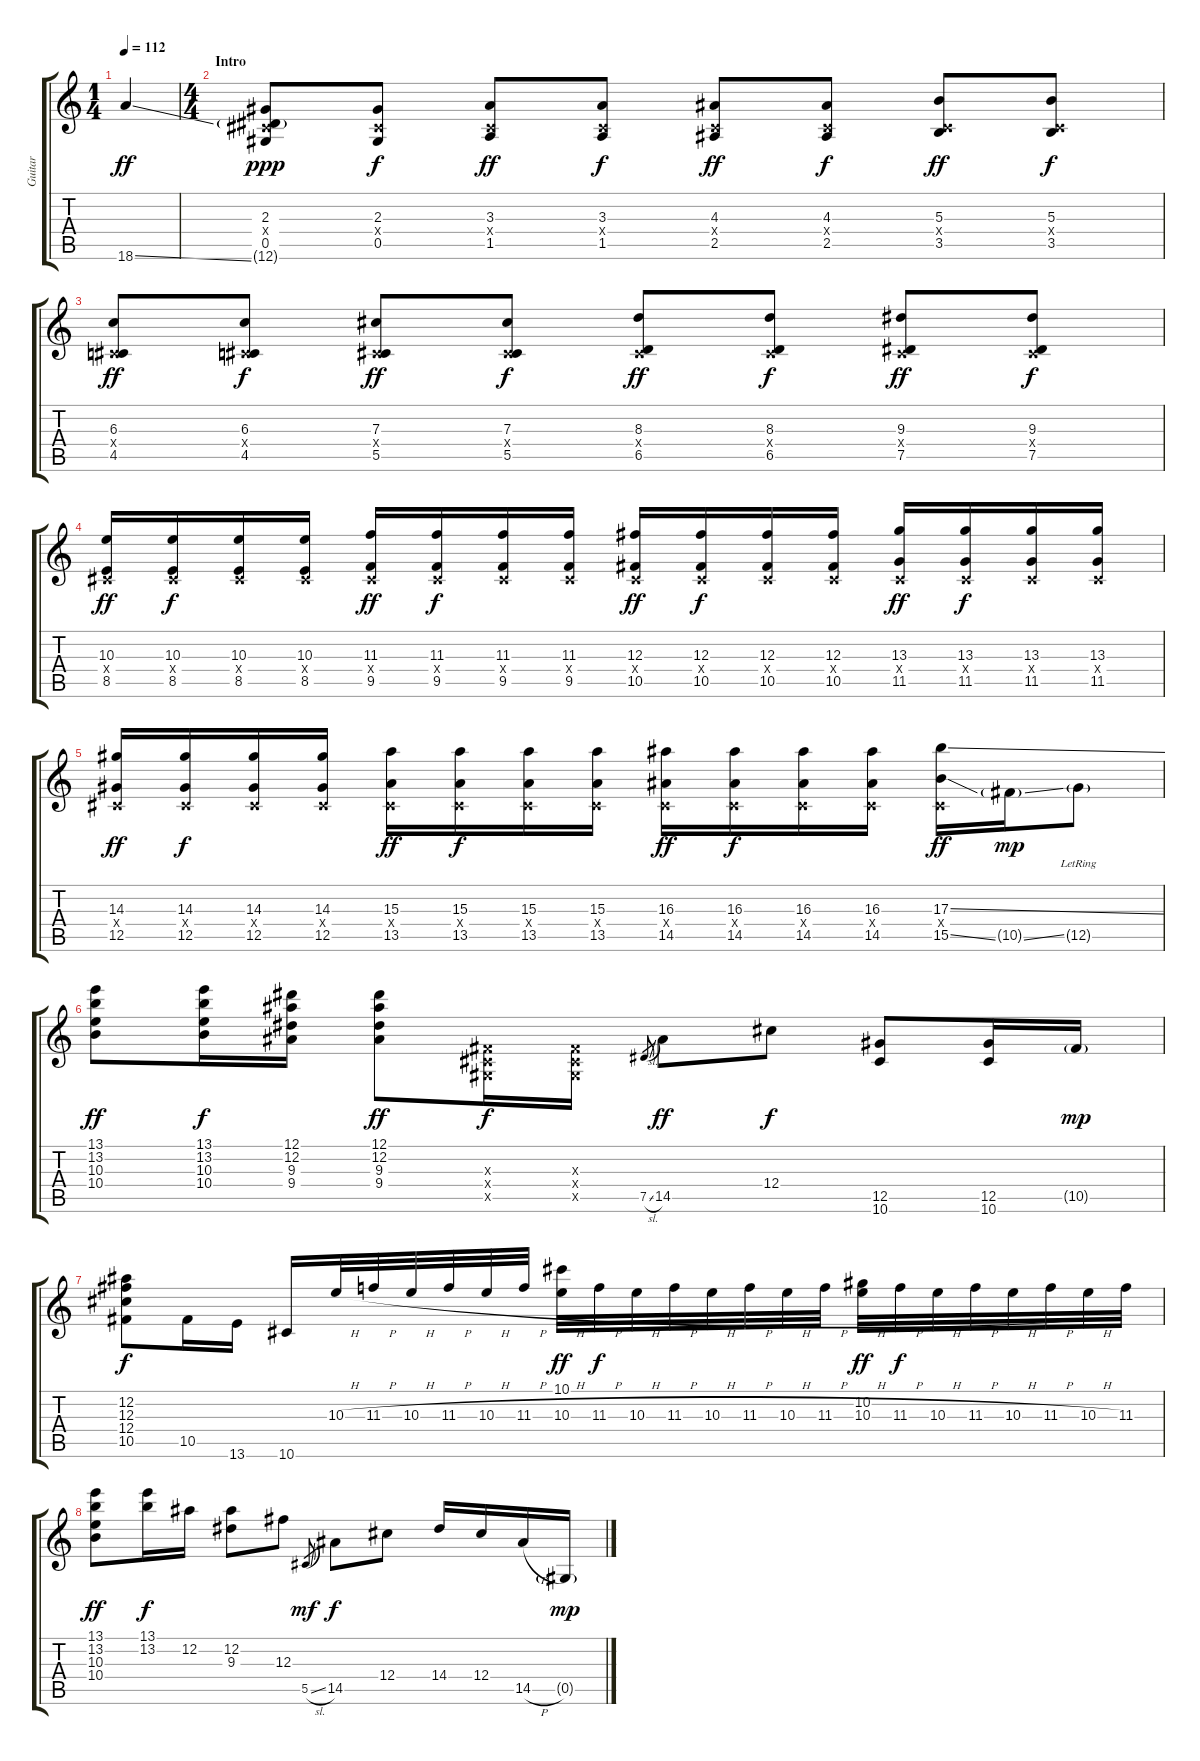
\track ("Guitar" "Guitar") {instrument overdrivenguitar}
\staff {score tabs}
\tuning (Eb4 Bb3 Gb3 Db3 Ab2 Eb2) {hide}
\ts (1 4)
\tempo 112
\clef g2
\ks c
18.6{ss}.4{dy ff instrument overdrivenguitar} |
\ts (4 4)
\section ("" "Intro")
(2.3 0.4{x} 0.5 12.6{g}).8{dy ppp} (2.3 0.4{x} 0.5).8{dy f} (3.3 0.4{x} 1.5).8{dy ff} (3.3 0.4{x} 1.5).8{dy f} (4.3 0.4{x} 2.5).8{dy ff} (4.3 0.4{x} 2.5).8{dy f} (5.3 0.4{x} 3.5).8{dy ff} (5.3 0.4{x} 3.5).8{dy f} |
(6.3 0.4{x} 4.5).8{dy ff} (6.3 0.4{x} 4.5).8{dy f} (7.3 0.4{x} 5.5).8{dy ff} (7.3 0.4{x} 5.5).8{dy f} (8.3 0.4{x} 6.5).8{dy ff} (8.3 0.4{x} 6.5).8{dy f} (9.3 0.4{x} 7.5).8{dy ff} (9.3 0.4{x} 7.5).8{dy f} |
(10.3 0.4{x} 8.5).16{dy ff} (10.3 0.4{x} 8.5).16{dy f} (10.3 0.4{x} 8.5).16 (10.3 0.4{x} 8.5).16 (11.3 0.4{x} 9.5).16{dy ff} (11.3 0.4{x} 9.5).16{dy f} (11.3 0.4{x} 9.5).16 (11.3 0.4{x} 9.5).16 (12.3 0.4{x} 10.5).16{dy ff} (12.3 0.4{x} 10.5).16{dy f} (12.3 0.4{x} 10.5).16 (12.3 0.4{x} 10.5).16 (13.3 0.4{x} 11.5).16{dy ff} (13.3 0.4{x} 11.5).16{dy f} (13.3 0.4{x} 11.5).16 (13.3 0.4{x} 11.5).16 |
(14.3 0.4{x} 12.5).16{dy ff} (14.3 0.4{x} 12.5).16{dy f} (14.3 0.4{x} 12.5).16 (14.3 0.4{x} 12.5).16 (15.3 0.4{x} 13.5).16{dy ff} (15.3 0.4{x} 13.5).16{dy f} (15.3 0.4{x} 13.5).16 (15.3 0.4{x} 13.5).16 (16.3 0.4{x} 14.5).16{dy ff} (16.3 0.4{x} 14.5).16{dy f} (16.3 0.4{x} 14.5).16 (16.3 0.4{x} 14.5).16 (17.3{ss} 0.4{x} 15.5{ss}).16{dy ff} 10.5{ss g}.16{dy mp} 12.5{g lr}.8 |
(13.1 13.2 10.3 10.4).8{dy ff} (13.1 13.2 10.3 10.4).16{dy f} (12.1 12.2 9.3 9.4).16 (12.1 12.2 9.3 9.4).8{dy ff} (0.3{x} 0.4{x} 0.5{x}).16{dy f} (0.3{x} 0.4{x} 0.5{x}).16 7.5{sl}.8{gr} 14.5.8{dy ff} 12.4.8{dy f} (12.5 10.6).8 (12.5 10.6).16 10.5{g}.16{dy mp} |
(12.2 12.3 12.4 10.5).8{dy f} 10.5.16 13.6.16 10.6.16 10.3{h}.32 11.3{h}.32 10.3{h}.32 11.3{h}.32 10.3{h}.32 11.3{h}.32 (10.1 10.3{h}).32{dy ff} 11.3{h}.32{dy f} 10.3{h}.32 11.3{h}.32 10.3{h}.32 11.3{h}.32 10.3{h}.32 11.3{h}.32 (10.2 10.3{h}).32{dy ff} 11.3{h}.32{dy f} 10.3{h}.32 11.3{h}.32 10.3{h}.32 11.3{h}.32 10.3{h}.32 11.3.32 |
(13.1 13.2 10.3 10.4).8{dy ff} (13.1 13.2).16{dy f} 12.2.16 (12.2 9.3).8 12.3{ss}.8 5.5{sl}.8{gr dy mf} 14.5.8{dy f} 12.4.8 14.4.16 12.4.16 14.5{h}.16 0.5{g}.16{dy mp}
